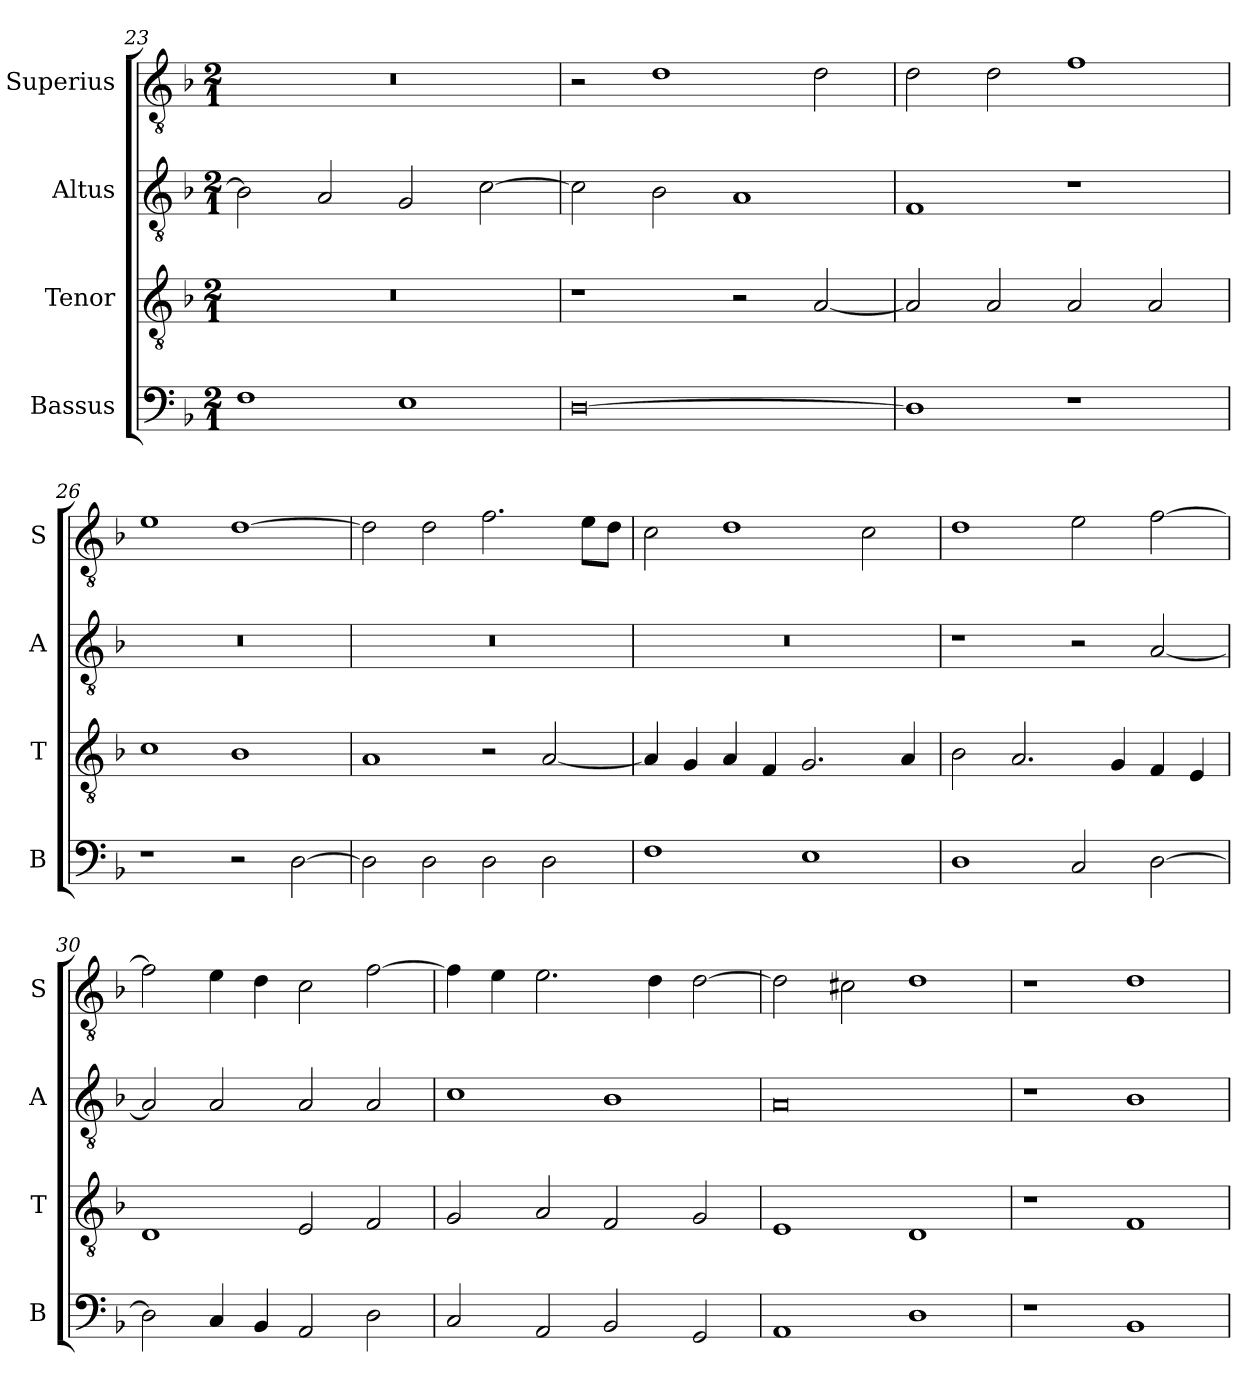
**kern	**kern	**kern	**kern
*part4	*part3	*part2	*part1
*staff4	*staff3	*staff2	*staff1
*I"Bassus	*I"Tenor	*I"Altus	*I"Superius
*I'B	*I'T	*I'A	*I'S
*clefF4	*clefGv2	*clefGv2	*clefGv2
*k[b-]	*k[b-]	*k[b-]	*k[b-]
*F:	*F:	*F:	*F:
*M2/1	*M2/1	*M2/1	*M2/1
=23	=23	=23	=23
1F	0r	2B-]	0r
.	.	2A	.
1E	.	2G	.
.	.	[2c	.
=24	=24	=24	=24
[0D	1r	2c]	2r
.	.	2B-	1d
.	2r	1A	.
.	[2A	.	2d
=25	=25	=25	=25
1D]	2A]	1F	2d
.	2A	.	2d
1r	2A	1r	1f
.	2A	.	.
=26	=26	=26	=26
1r	1c	0r	1e
2r	1B-	.	[1d
[2D	.	.	.
=27	=27	=27	=27
2D]	1A	0r	2d]
2D	.	.	2d
2D	2r	.	2.f
2D	[2A	.	.
.	.	.	8eL
.	.	.	8dJ
=28	=28	=28	=28
1F	4A]	0r	2c
.	4G	.	.
.	4A	.	1d
.	4F	.	.
1E	2.G	.	.
.	.	.	2c
.	4A	.	.
=29	=29	=29	=29
1D	2B-	1r	1d
.	2.A	.	.
2C	.	2r	2e
.	4G	.	.
[2D	4F	[2A	[2f
.	4E	.	.
=30	=30	=30	=30
2D]	1D	2A]	2f]
4C	.	2A	4e
4BB-	.	.	4d
2AA	2E	2A	2c
2D	2F	2A	[2f
=31	=31	=31	=31
2C	2G	1c	4f]
.	.	.	4e
2AA	2A	.	2.e
2BB-	2F	1B-	.
.	.	.	4d
2GG	2G	.	[2d
=32	=32	=32	=32
1AA	1E	0A	2d]
.	.	.	2c#X
1D	1D	.	1d
=33	=33	=33	=33
1r	1r	1r	1r
1BB-	1F	1B-	1d
=	=	=	=
*-	*-	*-	*-
